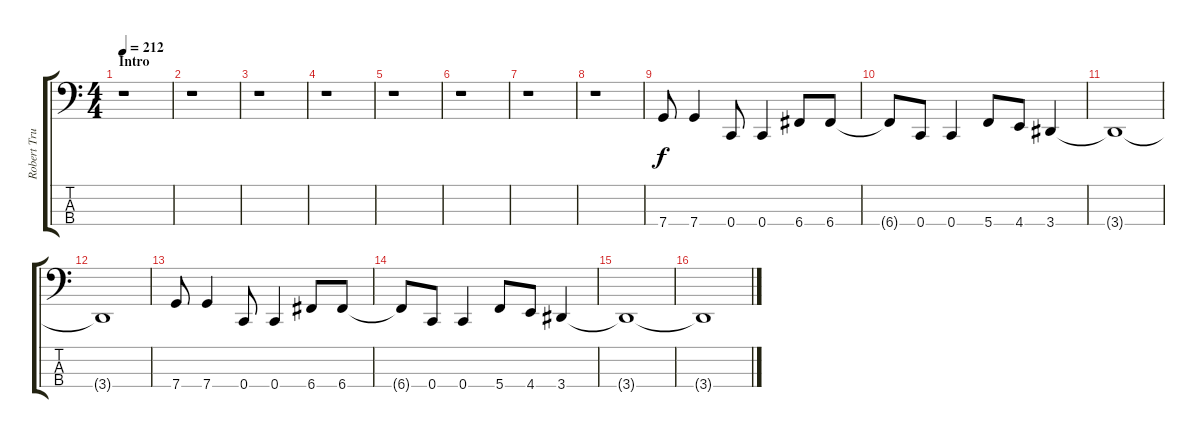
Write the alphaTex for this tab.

\track ("Robert Trujillo" "Robert Tru") {instrument electricbassfinger}
\staff {score tabs}
\tuning (F2 C2 G1 C1) {hide}
\ts (4 4)
\section ("" "Intro")
\tempo 212
\clef f4
\ks c
r.1{dy f instrument electricbassfinger} |
r.1 |
r.1 |
r.1 |
r.1 |
r.1 |
r.1 |
r.1 |
7.4.8 7.4.4 0.4.8 0.4.4 6.4.8 6.4.8 |
6.4{t}.8 0.4.8 0.4.4 5.4.8 4.4.8 3.4.4 |
3.4{t}.1 |
3.4{t}.1 |
7.4.8 7.4.4 0.4.8 0.4.4 6.4.8 6.4.8 |
6.4{t}.8 0.4.8 0.4.4 5.4.8 4.4.8 3.4.4 |
3.4{t}.1 |
3.4{t}.1
